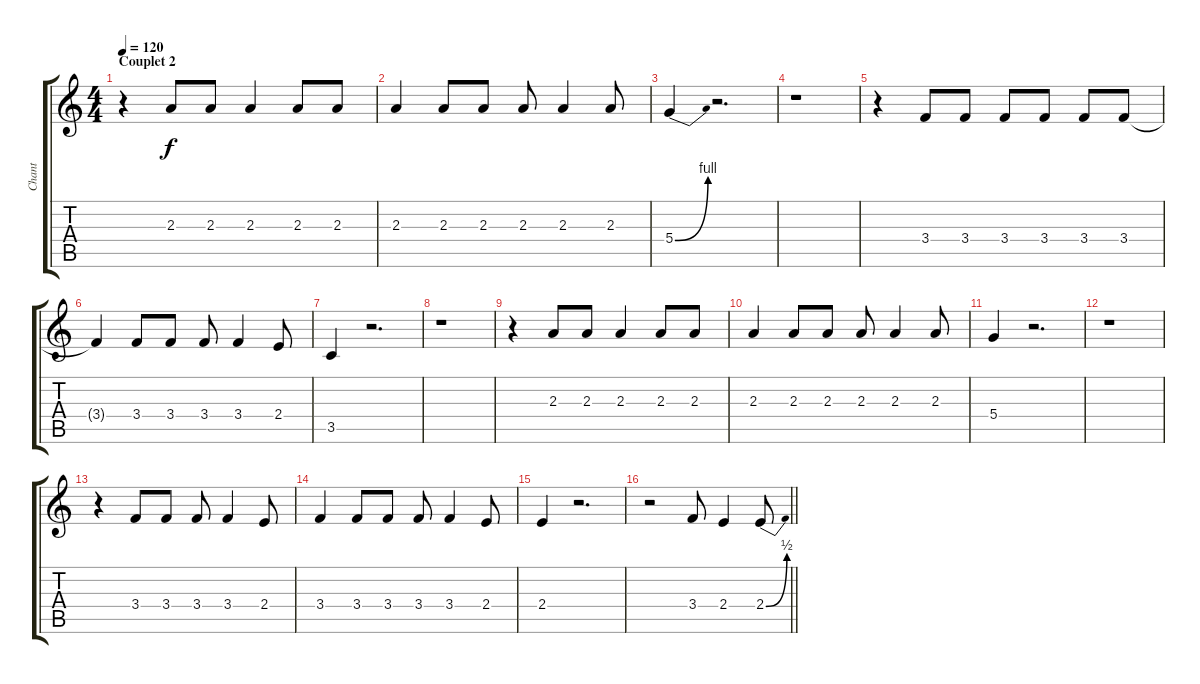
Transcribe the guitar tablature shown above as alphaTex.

\track ("Chant" "Chant") {instrument electricguitarjazz}
\staff {score tabs}
\tuning (E4 B3 G3 D3 A2 E2) {hide}
\ts (4 4)
\section ("" "Couplet 2")
\tempo 120
\clef g2
\ks c
r.4{dy f} 2.3.8 2.3.8 2.3.4 2.3.8 2.3.8 |
2.3.4 2.3.8 2.3.8 2.3.8 2.3.4 2.3.8 |
5.4{be (bend 0 0 60 4)}.4 r.2{d} |
r.1 |
r.4 3.4.8 3.4.8 3.4.8 3.4.8 3.4.8 3.4.8 |
3.4{t}.4 3.4.8 3.4.8 3.4.8 3.4.4 2.4.8 |
3.5.4 r.2{d} |
r.1 |
r.4 2.3.8 2.3.8 2.3.4 2.3.8 2.3.8 |
2.3.4 2.3.8 2.3.8 2.3.8 2.3.4 2.3.8 |
5.4.4 r.2{d} |
r.1 |
r.4 3.4.8 3.4.8 3.4.8 3.4.4 2.4.8 |
3.4.4 3.4.8 3.4.8 3.4.8 3.4.4 2.4.8 |
2.4.4 r.2{d} |
\barLineRight lightlight
r.2 3.4.8 2.4.4 2.4{be (bend 0 0 60 2) sl}.8
